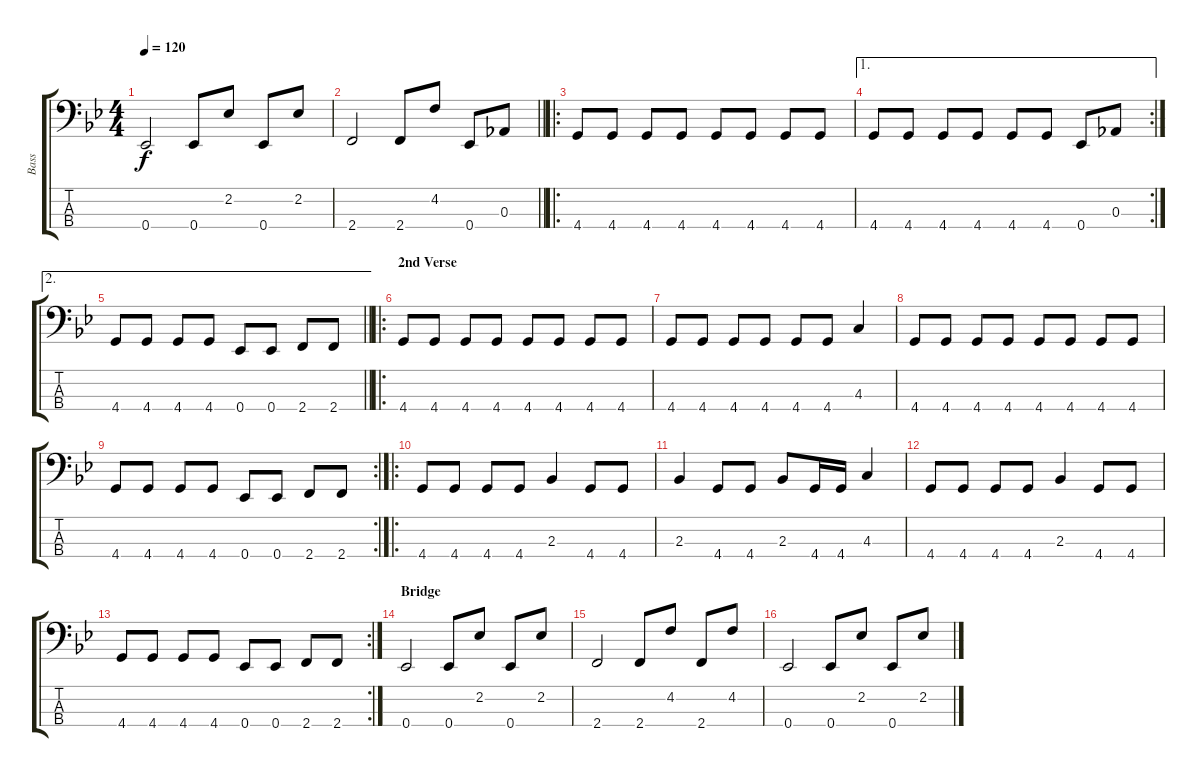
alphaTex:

\track ("Bass" "Bass") {instrument electricbasspick}
\staff {score tabs}
\tuning (Gb2 Db2 Ab1 Eb1) {hide}
\ts (4 4)
\tempo 120
\clef f4
\ks bb
0.4.2{dy f} 0.4.8 2.2.8 0.4.8 2.2.8 |
\barLineRight lightlight
2.4.2 2.4.8 4.2.8 0.4.8 0.3.8 |
\ro
4.4.8 4.4.8 4.4.8 4.4.8 4.4.8 4.4.8 4.4.8 4.4.8 |
\ae 1
\rc 2
4.4.8 4.4.8 4.4.8 4.4.8 4.4.8 4.4.8 0.4.8 0.3.8 |
\ae 2
\barLineRight lightlight
4.4.8 4.4.8 4.4.8 4.4.8 0.4.8 0.4.8 2.4.8 2.4.8 |
\ro
\section ("" "2nd Verse")
4.4.8 4.4.8 4.4.8 4.4.8 4.4.8 4.4.8 4.4.8 4.4.8 |
4.4.8 4.4.8 4.4.8 4.4.8 4.4.8 4.4.8 4.3.4 |
4.4.8 4.4.8 4.4.8 4.4.8 4.4.8 4.4.8 4.4.8 4.4.8 |
\rc 2
4.4.8 4.4.8 4.4.8 4.4.8 0.4.8 0.4.8 2.4.8 2.4.8 |
\ro
4.4.8 4.4.8 4.4.8 4.4.8 2.3.4 4.4.8 4.4.8 |
2.3.4 4.4.8 4.4.8 2.3.8 4.4.16 4.4.16 4.3.4 |
4.4.8 4.4.8 4.4.8 4.4.8 2.3.4 4.4.8 4.4.8 |
\rc 2
4.4.8 4.4.8 4.4.8 4.4.8 0.4.8 0.4.8 2.4.8 2.4.8 |
\section ("" "Bridge")
0.4.2 0.4.8 2.2.8 0.4.8 2.2.8 |
2.4.2 2.4.8 4.2.8 2.4.8 4.2.8 |
0.4.2 0.4.8 2.2.8 0.4.8 2.2.8
